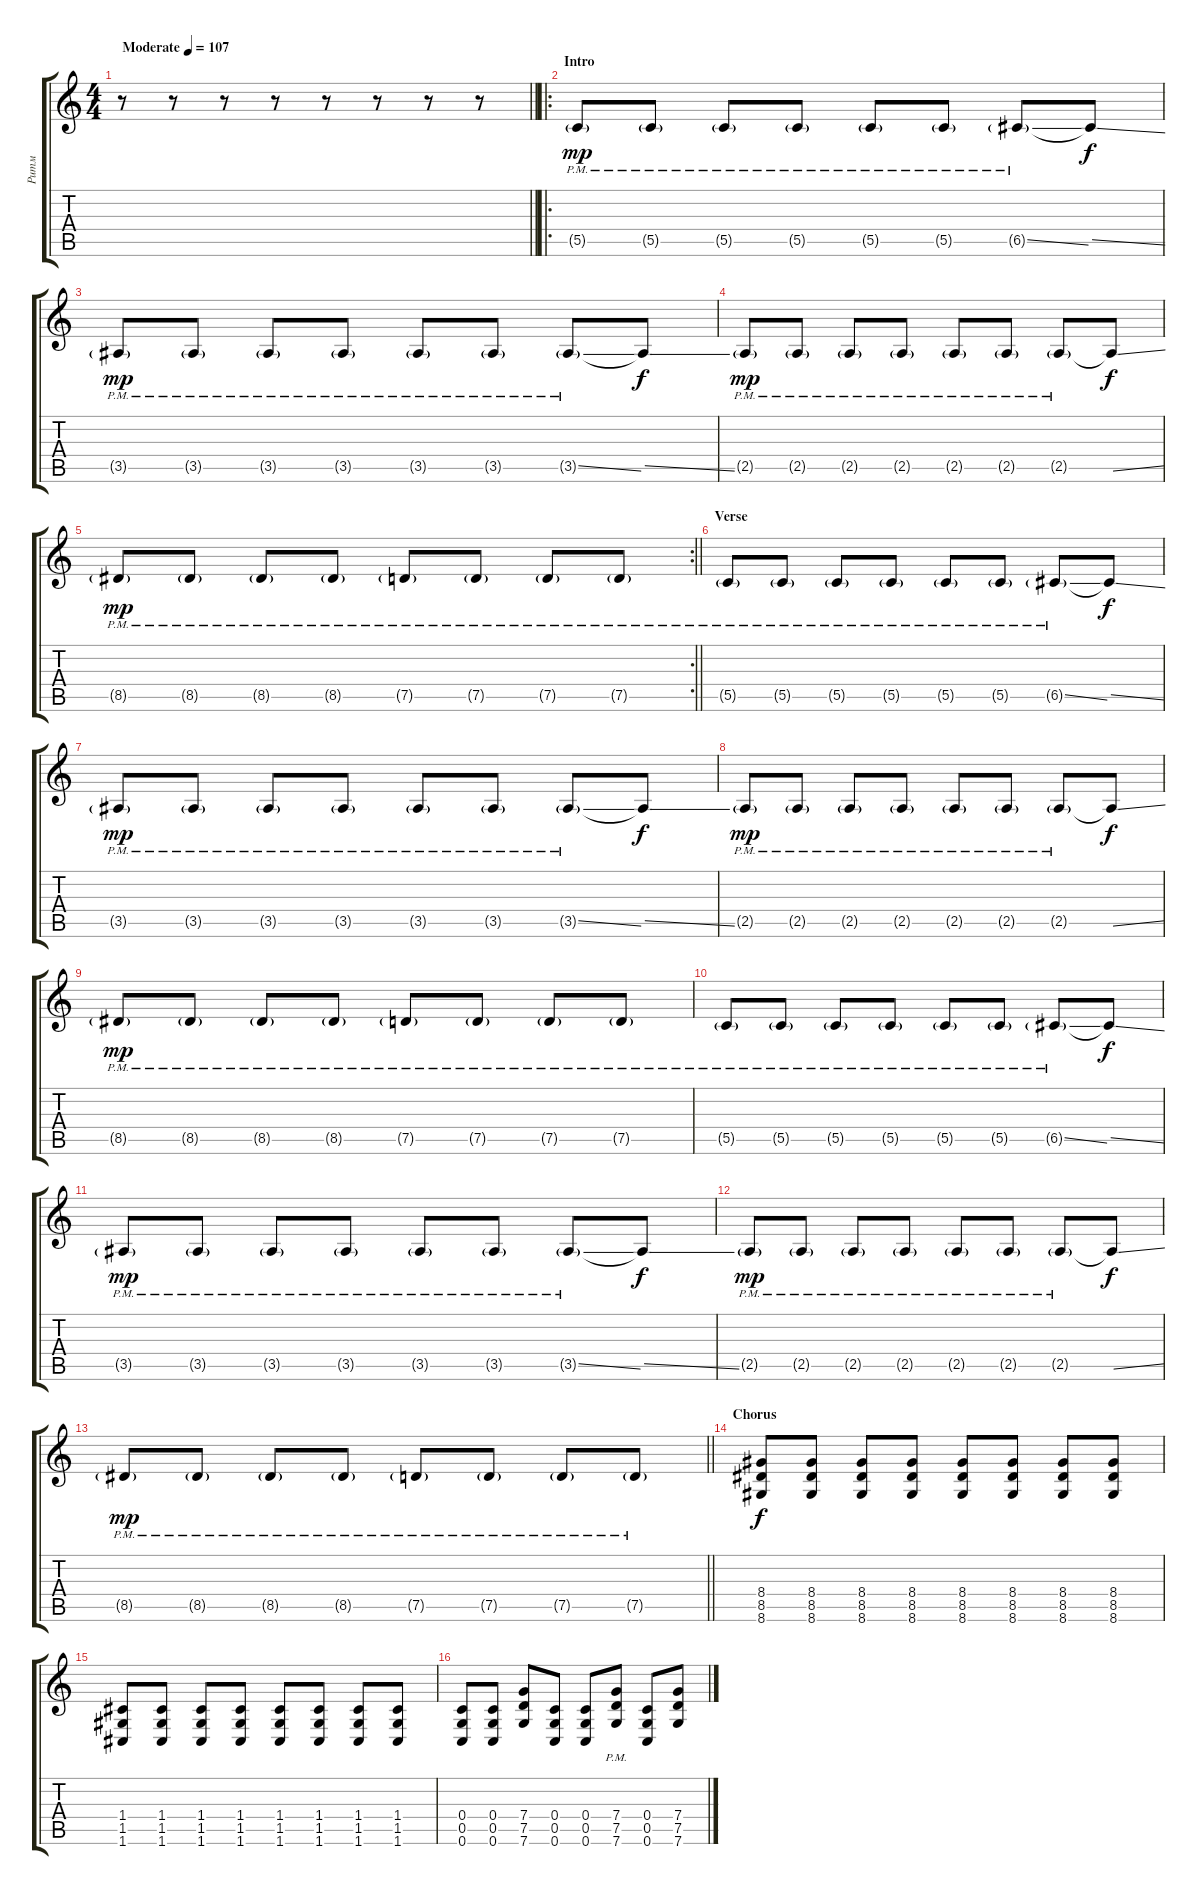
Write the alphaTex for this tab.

\track ("Ритм" "Ритм") {instrument distortionguitar}
\staff {score tabs}
\tuning (D4 A3 F3 C3 G2 C2) {hide}
\ts (4 4)
\tempo (107 "Moderate")
\clef g2
\barLineRight lightlight
\ks c
r.8{dy mp instrument distortionguitar} r.8 r.8 r.8 r.8 r.8 r.8 r.8 |
\ro
\section ("" "Intro")
5.5{g pm}.8 5.5{g pm}.8 5.5{g pm}.8 5.5{g pm}.8 5.5{g pm}.8 5.5{g pm}.8 6.5{ss g pm}.8 6.5{ss t}.8{dy f} |
3.5{g pm}.8{dy mp} 3.5{g pm}.8 3.5{g pm}.8 3.5{g pm}.8 3.5{g pm}.8 3.5{g pm}.8 3.5{ss g pm}.8 3.5{ss t}.8{dy f} |
2.5{g pm}.8{dy mp} 2.5{g pm}.8 2.5{g pm}.8 2.5{g pm}.8 2.5{g pm}.8 2.5{g pm}.8 2.5{g pm}.8 2.5{ss t}.8{dy f} |
\rc 2
\barLineRight lightlight
8.5{g pm}.8{dy mp} 8.5{g pm}.8 8.5{g pm}.8 8.5{g pm}.8 7.5{g pm}.8 7.5{g pm}.8 7.5{g pm}.8 7.5{g pm}.8 |
\section ("" "Verse")
5.5{g pm}.8 5.5{g pm}.8 5.5{g pm}.8 5.5{g pm}.8 5.5{g pm}.8 5.5{g pm}.8 6.5{ss g pm}.8 6.5{ss t}.8{dy f} |
3.5{g pm}.8{dy mp} 3.5{g pm}.8 3.5{g pm}.8 3.5{g pm}.8 3.5{g pm}.8 3.5{g pm}.8 3.5{ss g pm}.8 3.5{ss t}.8{dy f} |
2.5{g pm}.8{dy mp} 2.5{g pm}.8 2.5{g pm}.8 2.5{g pm}.8 2.5{g pm}.8 2.5{g pm}.8 2.5{g pm}.8 2.5{ss t}.8{dy f} |
8.5{g pm}.8{dy mp} 8.5{g pm}.8 8.5{g pm}.8 8.5{g pm}.8 7.5{g pm}.8 7.5{g pm}.8 7.5{g pm}.8 7.5{g pm}.8 |
5.5{g pm}.8 5.5{g pm}.8 5.5{g pm}.8 5.5{g pm}.8 5.5{g pm}.8 5.5{g pm}.8 6.5{ss g pm}.8 6.5{ss t}.8{dy f} |
3.5{g pm}.8{dy mp} 3.5{g pm}.8 3.5{g pm}.8 3.5{g pm}.8 3.5{g pm}.8 3.5{g pm}.8 3.5{ss g pm}.8 3.5{ss t}.8{dy f} |
2.5{g pm}.8{dy mp} 2.5{g pm}.8 2.5{g pm}.8 2.5{g pm}.8 2.5{g pm}.8 2.5{g pm}.8 2.5{g pm}.8 2.5{ss t}.8{dy f} |
\barLineRight lightlight
8.5{g pm}.8{dy mp} 8.5{g pm}.8 8.5{g pm}.8 8.5{g pm}.8 7.5{g pm}.8 7.5{g pm}.8 7.5{g pm}.8 7.5{g pm}.8 |
\section ("" "Chorus")
(8.4 8.5 8.6).8{dy f} (8.4 8.5 8.6).8 (8.4 8.5 8.6).8 (8.4 8.5 8.6).8 (8.4 8.5 8.6).8 (8.4 8.5 8.6).8 (8.4 8.5 8.6).8 (8.4 8.5 8.6).8 |
(1.4 1.5 1.6).8 (1.4 1.5 1.6).8 (1.4 1.5 1.6).8 (1.4 1.5 1.6).8 (1.4 1.5 1.6).8 (1.4 1.5 1.6).8 (1.4 1.5 1.6).8 (1.4 1.5 1.6).8 |
(0.4 0.5 0.6).8 (0.4 0.5 0.6).8 (7.4 7.5 7.6).8 (0.4 0.5 0.6).8 (0.4 0.5 0.6).8 (7.4{pm} 7.5 7.6).8 (0.4 0.5 0.6).8 (7.4 7.5 7.6).8
